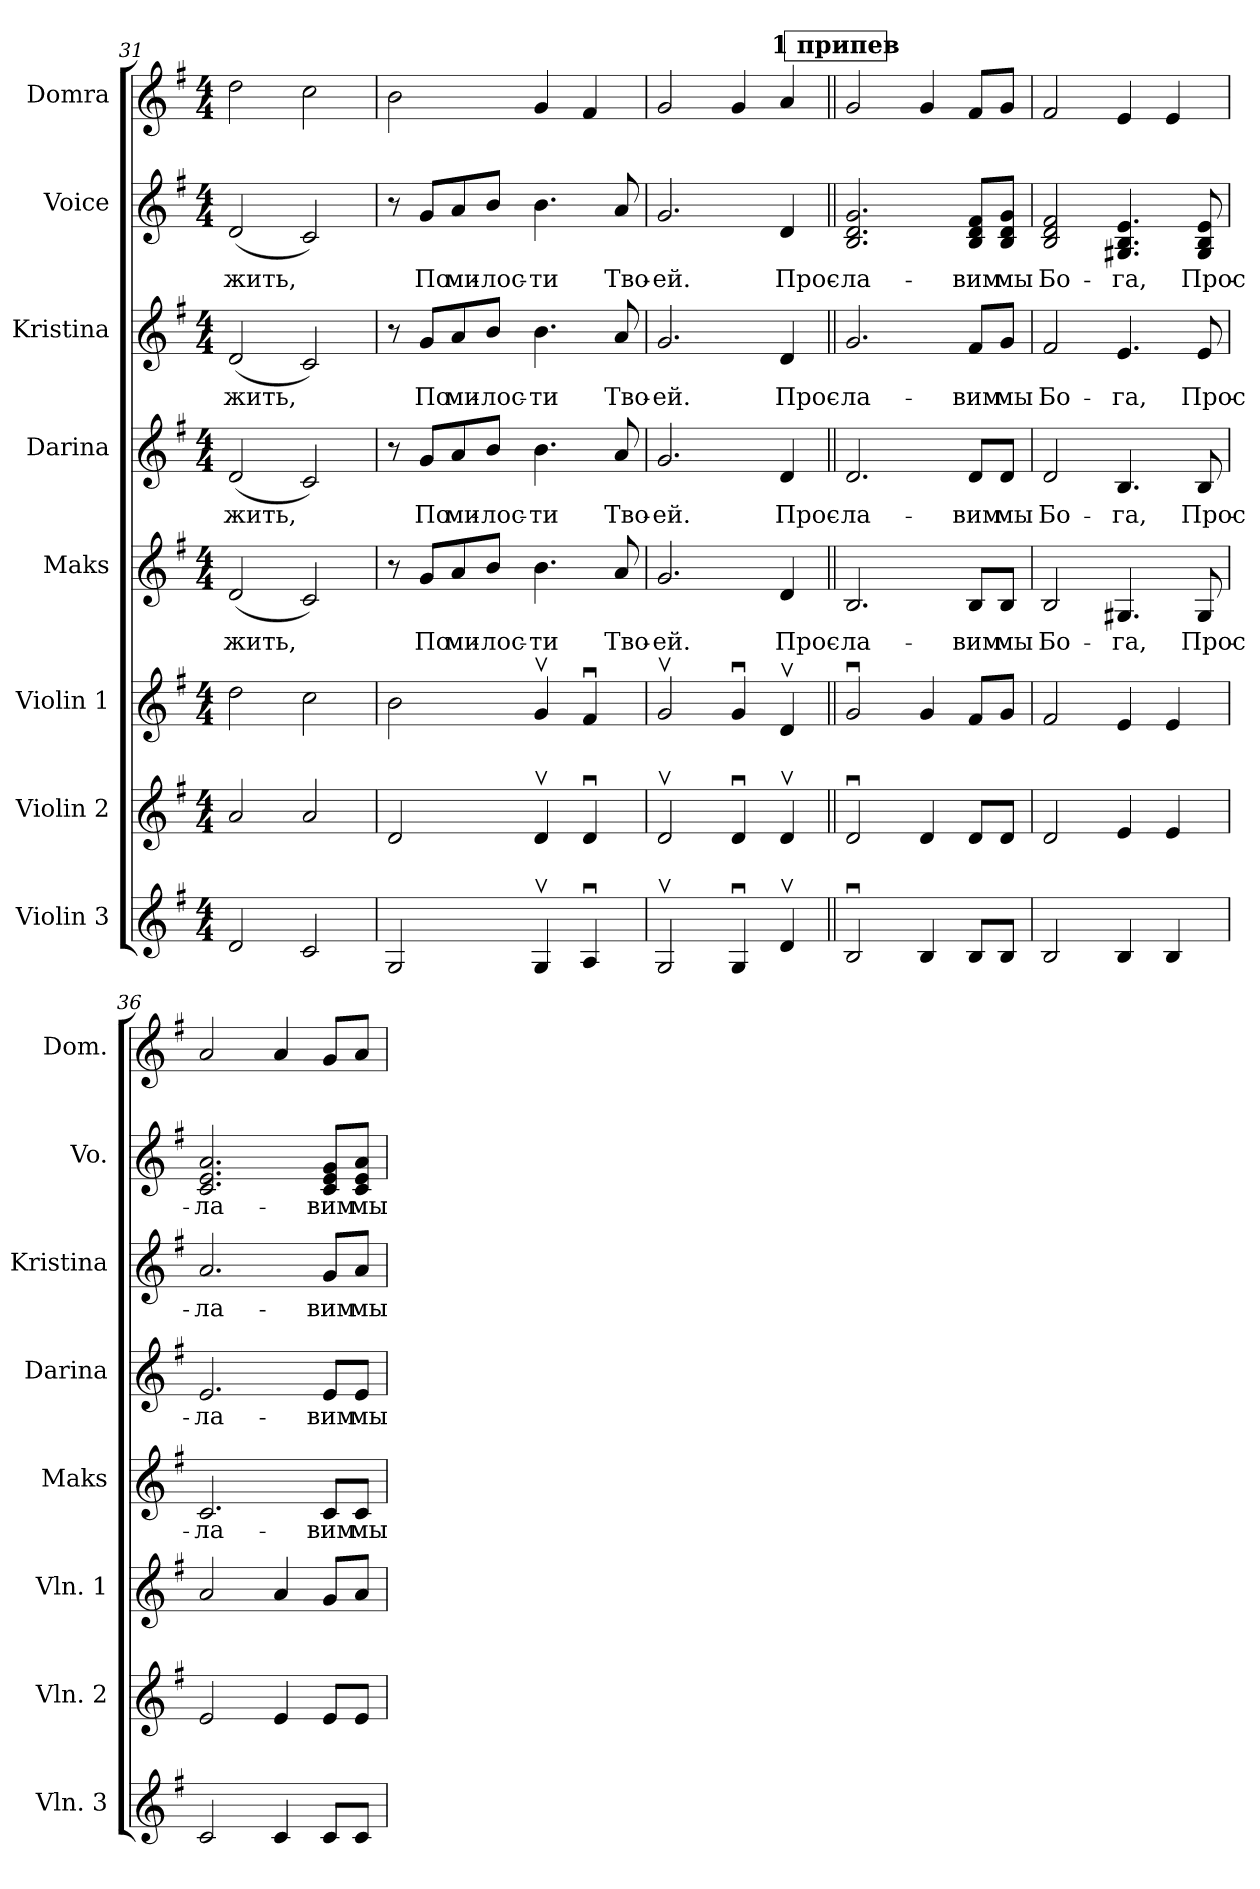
**kern	**kern	**kern	**kern	**text	**kern	**text	**kern	**text	**kern	**text	**kern
*part8	*part7	*part6	*part5	*part5	*part4	*part4	*part3	*part3	*part2	*part2	*part1
*staff8	*staff7	*staff6	*staff5	*staff5	*staff4	*staff4	*staff3	*staff3	*staff2	*staff2	*staff1
*I"Violin 3	*I"Violin 2	*I"Violin 1	*I"Maks	*	*I"Darina	*	*I"Kristina	*	*I"Voice	*	*I"Domra
*I'Vln. 3	*I'Vln. 2	*I'Vln. 1	*I'Maks	*	*I'Darina	*	*I'Kristina	*	*I'Vo.	*	*I'Dom.
*clefG2	*clefG2	*clefG2	*clefG2	*	*clefG2	*	*clefG2	*	*clefG2	*	*clefG2
*k[f#]	*k[f#]	*k[f#]	*k[f#]	*	*k[f#]	*	*k[f#]	*	*k[f#]	*	*k[f#]
*M4/4	*M4/4	*M4/4	*M4/4	*	*M4/4	*	*M4/4	*	*M4/4	*	*M4/4
=31	=31	=31	=31	=31	=31	=31	=31	=31	=31	=31	=31
!	!	!	!	!LO:LY:b	!	!LO:LY:b	!	!LO:LY:b	!	!LO:LY:b	!
2d/	2a/	2dd\	(<2d/	жить,	(<2d/	жить,	(<2d/	жить,	(<2d/	жить,	2dd\
2c/	2a/	2cc\	2c/)	.	2c/)	.	2c/)	.	2c/)	.	2cc\
=32	=32	=32	=32	=32	=32	=32	=32	=32	=32	=32	=32
2G/	2d/	2b\	8r	.	8r	.	8r	.	8r	.	2b\
!	!	!	!	!LO:LY:b	!	!LO:LY:b	!	!LO:LY:b	!	!LO:LY:b	!
.	.	.	8g/L	По	8g/L	По	8g/L	По	8g/L	По	.
!	!	!	!	!LO:LY:b	!	!LO:LY:b	!	!LO:LY:b	!	!LO:LY:b	!
.	.	.	8a/	ми-	8a/	ми-	8a/	ми-	8a/	ми-	.
!	!	!	!	!LO:LY:b	!	!LO:LY:b	!	!LO:LY:b	!	!LO:LY:b	!
.	.	.	8b/J	-лос-	8b/J	-лос-	8b/J	-лос-	8b/J	-лос-	.
!	!	!	!	!LO:LY:b	!	!LO:LY:b	!	!LO:LY:b	!	!LO:LY:b	!
4Gv/	4dv/	4gv/	4.b\	-ти	4.b\	-ти	4.b\	-ти	4.b\	-ти	4g/
4Au/	4du/	4f#u/	.	.	.	.	.	.	.	.	4f#/
!	!	!	!	!LO:LY:b	!	!LO:LY:b	!	!LO:LY:b	!	!LO:LY:b	!
.	.	.	8a/	Тво-	8a/	Тво-	8a/	Тво-	8a/	Тво-	.
=33	=33	=33	=33	=33	=33	=33	=33	=33	=33	=33	=33
!	!	!	!	!LO:LY:b	!	!LO:LY:b	!	!LO:LY:b	!	!LO:LY:b	!
2Gv/	2dv/	2gv/	2.g/	-ей.	2.g/	-ей.	2.g/	-ей.	2.g/	-ей.	2g/
4Gu/	4du/	4gu/	.	.	.	.	.	.	.	.	4g/
!	!	!	!	!LO:LY:b	!	!LO:LY:b	!	!LO:LY:b	!	!LO:LY:b	!
4dv/	4dv/	4dv/	4d/	Прос-	4d/	Прос-	4d/	Прос-	4d/	Прос-	4a/
!!LO:PB:g=z
!!LO:REH:place=s1:a:B:fs=14:t=1 припев
=34||	=34||	=34||	=34||	=34||	=34||	=34||	=34||	=34||	=34||	=34||	=34||
!	!	!	!	!LO:LY:b	!	!LO:LY:b	!	!LO:LY:b	!	!LO:LY:b	!
2Bu/	2du/	2gu/	2.B/	-ла-	2.d/	-ла-	2.g/	-ла-	2.B/ 2.d/ 2.g/	-ла-	2g/
4B/	4d/	4g/	.	.	.	.	.	.	.	.	4g/
!	!	!	!	!LO:LY:b	!	!LO:LY:b	!	!LO:LY:b	!	!LO:LY:b	!
8B/L	8d/L	8f#/L	8B/L	-вим	8d/L	-вим	8f#/L	-вим	8B/ 8d/ 8f#/L	-вим	8f#/L
!	!	!	!	!LO:LY:b	!	!LO:LY:b	!	!LO:LY:b	!	!LO:LY:b	!
8B/J	8d/J	8g/J	8B/J	мы	8d/J	мы	8g/J	мы	8B/ 8d/ 8g/J	мы	8g/J
=35	=35	=35	=35	=35	=35	=35	=35	=35	=35	=35	=35
!	!	!	!	!LO:LY:b	!	!LO:LY:b	!	!LO:LY:b	!	!LO:LY:b	!
2B/	2d/	2f#/	2B/	Бо-	2d/	Бо-	2f#/	Бо-	2B/ 2d/ 2f#/	Бо-	2f#/
!	!	!	!	!LO:LY:b	!	!LO:LY:b	!	!LO:LY:b	!	!LO:LY:b	!
4B/	4e/	4e/	4.G#X/	-га,	4.B/	-га,	4.e/	-га,	4.G#X/ 4.B/ 4.e/	-га,	4e/
4B/	4e/	4e/	.	.	.	.	.	.	.	.	4e/
!	!	!	!	!LO:LY:b	!	!LO:LY:b	!	!LO:LY:b	!	!LO:LY:b	!
.	.	.	8G#/	Прос-	8B/	Прос-	8e/	Прос-	8G#/ 8B/ 8e/	Прос-	.
=36	=36	=36	=36	=36	=36	=36	=36	=36	=36	=36	=36
!	!	!	!	!LO:LY:b	!	!LO:LY:b	!	!LO:LY:b	!	!LO:LY:b	!
2c/	2e/	2a/	2.c/	-ла-	2.e/	-ла-	2.a/	-ла-	2.c/ 2.e/ 2.a/	-ла-	2a/
4c/	4e/	4a/	.	.	.	.	.	.	.	.	4a/
!	!	!	!	!LO:LY:b	!	!LO:LY:b	!	!LO:LY:b	!	!LO:LY:b	!
8c/L	8e/L	8g/L	8c/L	-вим	8e/L	-вим	8g/L	-вим	8c/ 8e/ 8g/L	-вим	8g/L
!	!	!	!	!LO:LY:b	!	!LO:LY:b	!	!LO:LY:b	!	!LO:LY:b	!
8c/J	8e/J	8a/J	8c/J	мы	8e/J	мы	8a/J	мы	8c/ 8e/ 8a/J	мы	8a/J
=	=	=	=	=	=	=	=	=	=	=	=
*-	*-	*-	*-	*-	*-	*-	*-	*-	*-	*-	*-
